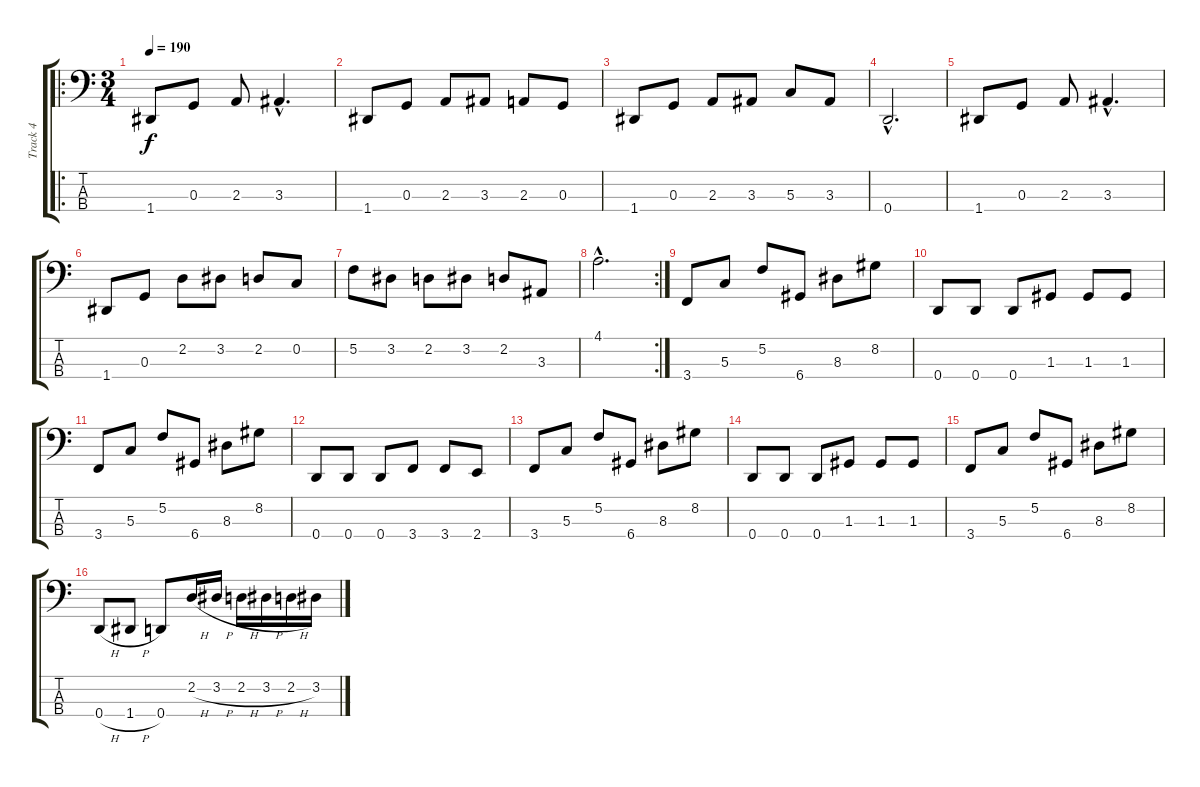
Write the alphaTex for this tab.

\track ("Track 4" "Track 4") {instrument electricbassfinger}
\staff {score tabs}
\tuning (F2 C2 G1 D1) {hide}
\ro
\ts (3 4)
\tempo 190
\clef f4
\ks c
1.4.8{dy f} 0.3.8 2.3.8 3.3{hac}.4{d} |
1.4.8 0.3.8 2.3.8 3.3.8 2.3.8 0.3.8 |
1.4.8 0.3.8 2.3.8 3.3.8 5.3.8 3.3.8 |
0.4{hac}.2{d} |
1.4.8 0.3.8 2.3.8 3.3{hac}.4{d} |
1.4.8 0.3.8 2.2.8 3.2.8 2.2.8 0.2.8 |
5.2.8 3.2.8 2.2.8 3.2.8 2.2.8 3.3.8 |
\rc 2
4.1{hac}.2{d} |
3.4.8 5.3.8 5.2.8 6.4.8 8.3.8 8.2.8 |
0.4.8 0.4.8 0.4.8 1.3.8 1.3.8 1.3.8 |
3.4.8 5.3.8 5.2.8 6.4.8 8.3.8 8.2.8 |
0.4.8 0.4.8 0.4.8 3.4.8 3.4.8 2.4.8 |
3.4.8 5.3.8 5.2.8 6.4.8 8.3.8 8.2.8 |
0.4.8 0.4.8 0.4.8 1.3.8 1.3.8 1.3.8 |
3.4.8 5.3.8 5.2.8 6.4.8 8.3.8 8.2.8 |
0.4{h}.8 1.4{h}.8 0.4.8 2.2{h}.16 3.2{h}.16 2.2{h}.16 3.2{h}.16 2.2{h}.16 3.2.16
